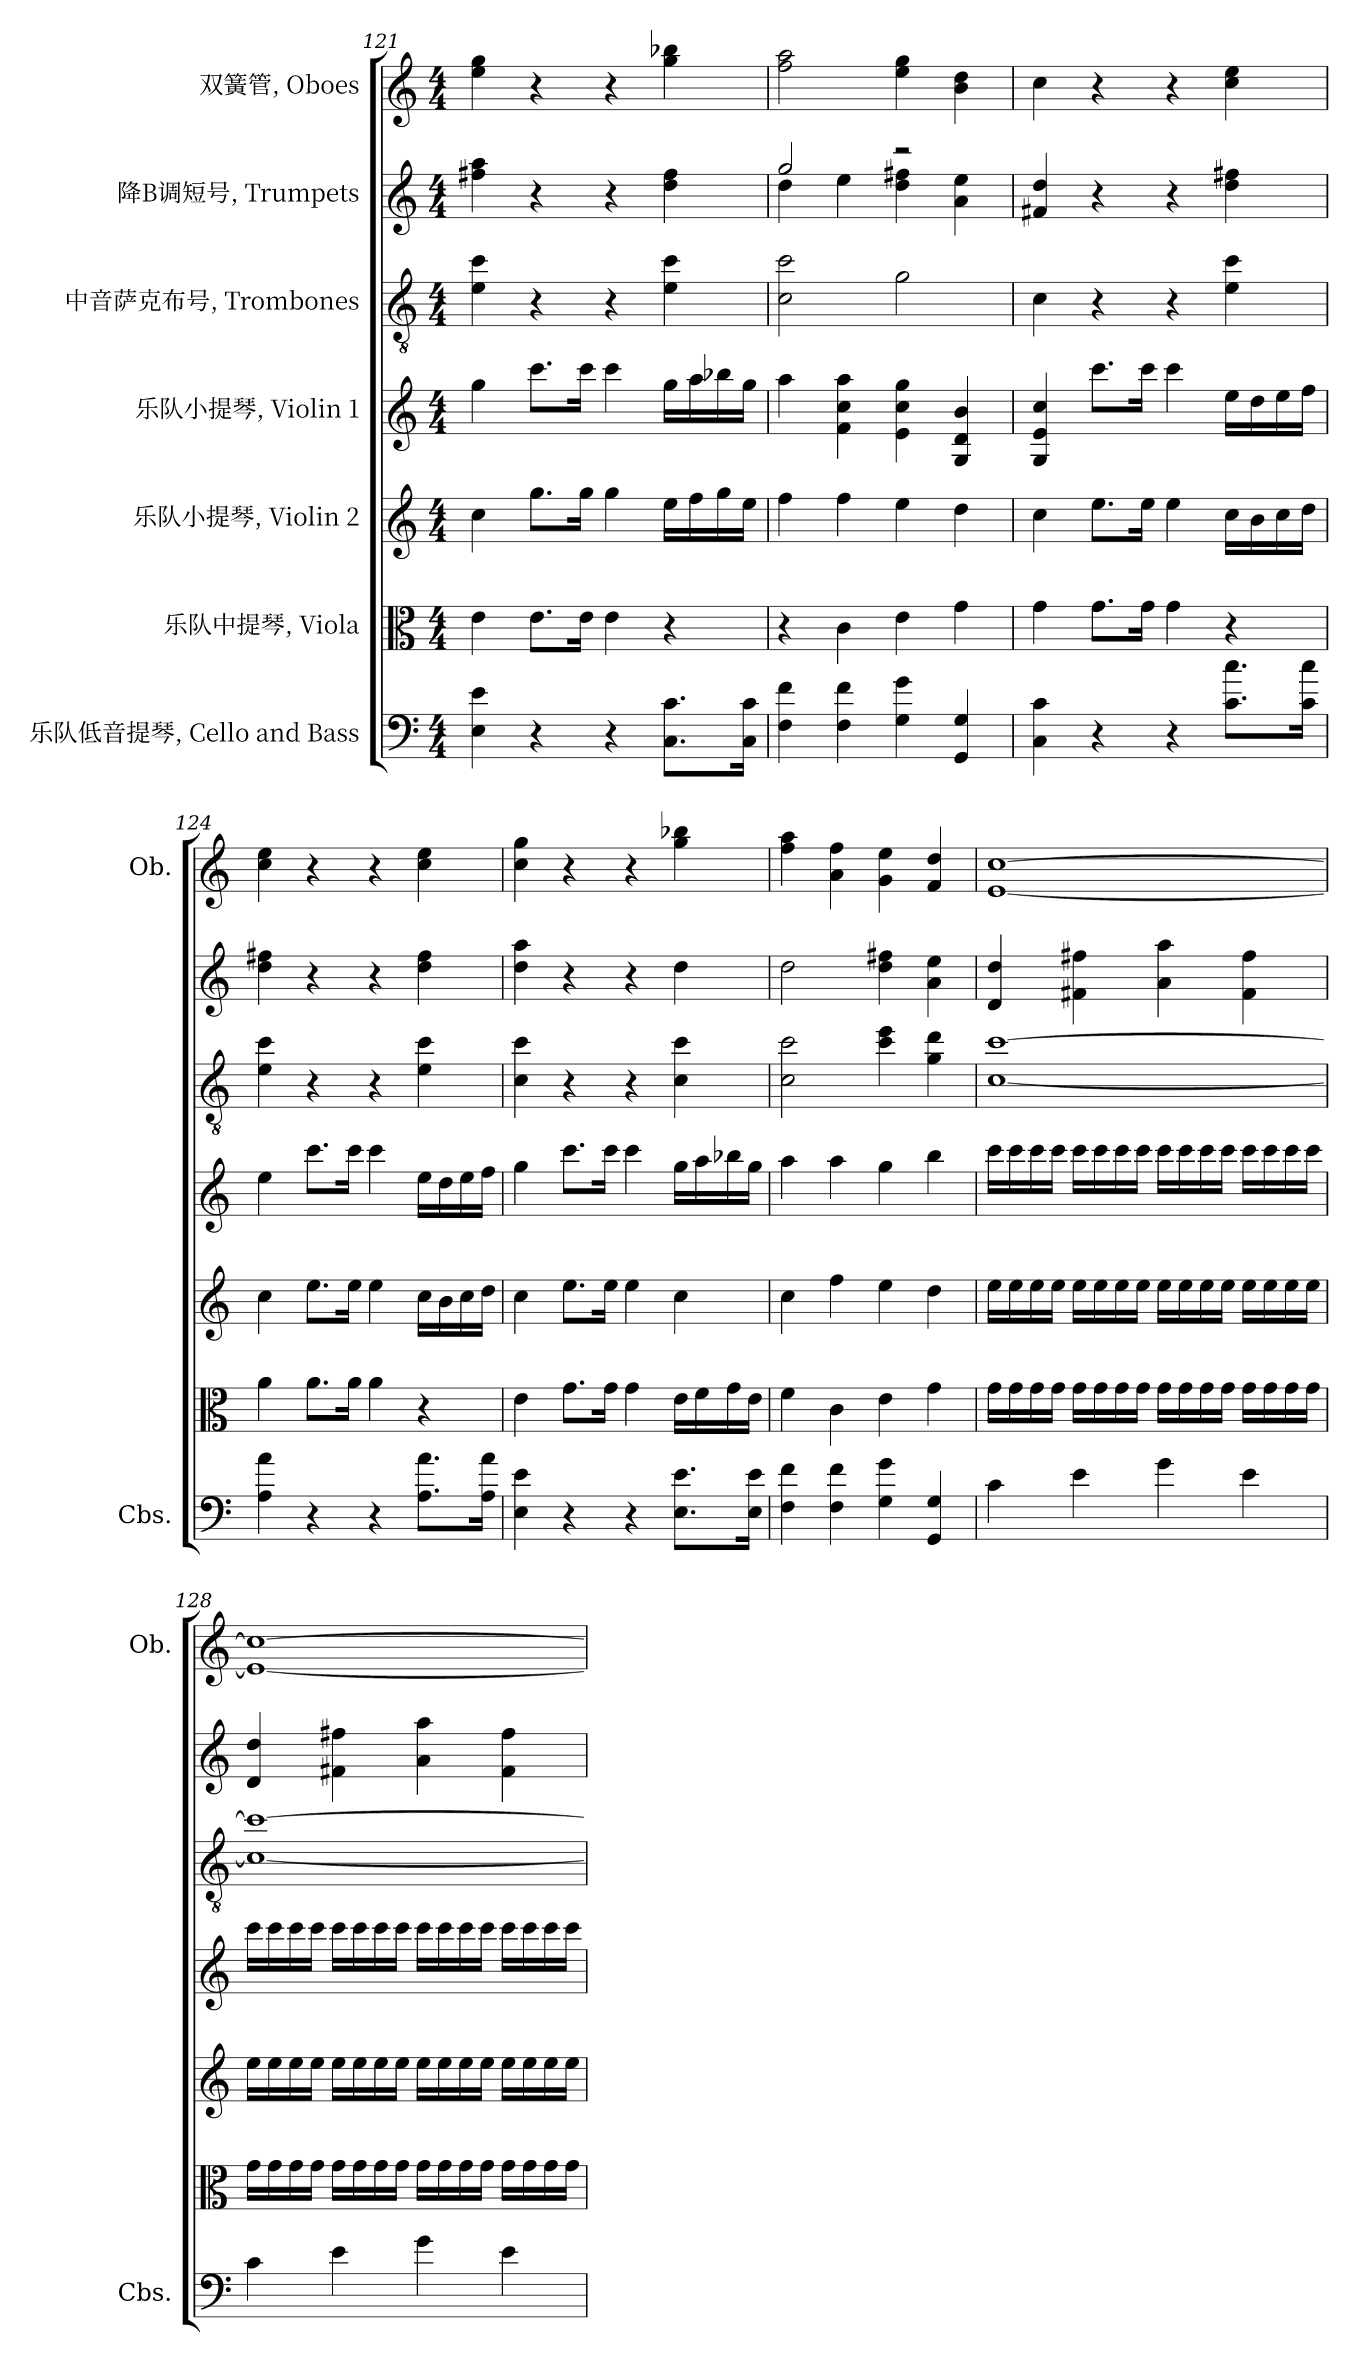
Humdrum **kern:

**kern	**kern	**kern	**kern	**kern	**kern	**kern
*part7	*part6	*part5	*part4	*part3	*part2	*part1
*staff7	*staff6	*staff5	*staff4	*staff3	*staff2	*staff1
*I"乐队低音提琴, Cello and Bass	*I"乐队中提琴, Viola	*I"乐队小提琴, Violin 2	*I"乐队小提琴, Violin 1	*I"中音萨克布号, Trombones	*I"降B调短号, Trumpets	*I"双簧管, Oboes
*I'Cbs.	*	*	*	*	*	*I'Ob.
*clefF4	*clefC3	*clefG2	*clefG2	*clefGv2	*clefG2	*clefG2
*ITrd7c12	*	*	*	*	*ITrd1c2	*
*k[]	*k[]	*k[]	*k[]	*k[]	*k[b-e-]	*k[]
*M4/4	*M4/4	*M4/4	*M4/4	*M4/4	*M4/4	*M4/4
=121	=121	=121	=121	=121	=121	=121
4EE\ 4E\	4e\	4cc\	4gg\	4e\ 4cc\	4een\ 4gg\	4ee\ 4gg\
4r	8.e\L	8.gg\L	8.ccc\L	4r	4r	4r
.	16e\Jk	16gg\Jk	16ccc\Jk	.	.	.
4r	4e\	4gg\	4ccc\	4r	4r	4r
8.CC\ 8.C\L	4r	16ee\LL	16gg\LL	4e\ 4cc\	4cc\ 4ee\	4gg\ 4bb-X\
.	.	16ff\	16aa\	.	.	.
.	.	16gg\	16bb-X\	.	.	.
16CC\ 16C\Jk	.	16ee\JJ	16gg\JJ	.	.	.
=122	=122	=122	=122	=122	=122	=122
*	*	*	*	*	*^	*
4FF\ 4F\	4r	4ff\	4aa\	2c\ 2cc\	2ff/	4cc\	2ff\ 2aa\
4FF\ 4F\	4c\	4ff\	4f\ 4cc\ 4aa\	.	.	4dd\	.
4GG\ 4G\	4e\	4ee\	4e\ 4cc\ 4gg\	2g\	2r	4cc\ 4een\	4ee\ 4gg\
4GGG/ 4GG/	4g\	4dd\	4G/ 4d/ 4b/	.	.	4g\ 4dd\	4b\ 4dd\
*	*	*	*	*	*v	*v	*
!!LO:PB:g=z
=123	=123	=123	=123	=123	=123	=123
4CC\ 4C\	4g\	4cc\	4G/ 4e/ 4cc/	4c\	4en/ 4cc/	4cc\
4r	8.g\L	8.ee\L	8.ccc\L	4r	4r	4r
.	16g\Jk	16ee\Jk	16ccc\Jk	.	.	.
4r	4g\	4ee\	4ccc\	4r	4r	4r
8.C\ 8.c\L	4r	16cc\LL	16ee\LL	4e\ 4cc\	4cc\ 4een\	4cc\ 4ee\
.	.	16b\	16dd\	.	.	.
.	.	16cc\	16ee\	.	.	.
16C\ 16c\Jk	.	16dd\JJ	16ff\JJ	.	.	.
=124	=124	=124	=124	=124	=124	=124
4AA\ 4A\	4a\	4cc\	4ee\	4e\ 4cc\	4cc\ 4een\	4cc\ 4ee\
4r	8.a\L	8.ee\L	8.ccc\L	4r	4r	4r
.	16a\Jk	16ee\Jk	16ccc\Jk	.	.	.
4r	4a\	4ee\	4ccc\	4r	4r	4r
8.AA\ 8.A\L	4r	16cc\LL	16ee\LL	4e\ 4cc\	4cc\ 4ee\	4cc\ 4ee\
.	.	16b\	16dd\	.	.	.
.	.	16cc\	16ee\	.	.	.
16AA\ 16A\Jk	.	16dd\JJ	16ff\JJ	.	.	.
=125	=125	=125	=125	=125	=125	=125
4EE\ 4E\	4e\	4cc\	4gg\	4c\ 4cc\	4cc\ 4gg\	4cc\ 4gg\
4r	8.g\L	8.ee\L	8.ccc\L	4r	4r	4r
.	16g\Jk	16ee\Jk	16ccc\Jk	.	.	.
4r	4g\	4ee\	4ccc\	4r	4r	4r
8.EE\ 8.E\L	16e\LL	4cc\	16gg\LL	4c\ 4cc\	4cc\	4gg\ 4bb-X\
.	16f\	.	16aa\	.	.	.
.	16g\	.	16bb-X\	.	.	.
16EE\ 16E\Jk	16e\JJ	.	16gg\JJ	.	.	.
=126	=126	=126	=126	=126	=126	=126
4FF\ 4F\	4f\	4cc\	4aa\	2c\ 2cc\	2cc\	4ff\ 4aa\
4FF\ 4F\	4c\	4ff\	4aa\	.	.	4a\ 4ff\
4GG\ 4G\	4e\	4ee\	4gg\	4cc\ 4ee\	4cc\ 4een\	4g\ 4ee\
4GGG/ 4GG/	4g\	4dd\	4bb\	4g\ 4dd\	4g\ 4dd\	4f/ 4dd/
!!LO:PB:g=z
=127	=127	=127	=127	=127	=127	=127
4C\	16g\LL	16ee\LL	16ccc\LL	[1c [1cc	4c/ 4cc/	[1e [1cc
.	16g\	16ee\	16ccc\	.	.	.
.	16g\	16ee\	16ccc\	.	.	.
.	16g\JJ	16ee\JJ	16ccc\JJ	.	.	.
4E\	16g\LL	16ee\LL	16ccc\LL	.	4en\ 4een\	.
.	16g\	16ee\	16ccc\	.	.	.
.	16g\	16ee\	16ccc\	.	.	.
.	16g\JJ	16ee\JJ	16ccc\JJ	.	.	.
4G\	16g\LL	16ee\LL	16ccc\LL	.	4g\ 4gg\	.
.	16g\	16ee\	16ccc\	.	.	.
.	16g\	16ee\	16ccc\	.	.	.
.	16g\JJ	16ee\JJ	16ccc\JJ	.	.	.
4E\	16g\LL	16ee\LL	16ccc\LL	.	4e\ 4ee\	.
.	16g\	16ee\	16ccc\	.	.	.
.	16g\	16ee\	16ccc\	.	.	.
.	16g\JJ	16ee\JJ	16ccc\JJ	.	.	.
!!LO:PB:g=z
=128	=128	=128	=128	=128	=128	=128
4C\	16g\LL	16ee\LL	16ccc\LL	1c_ 1cc_	4c/ 4cc/	1e_ 1cc_
.	16g\	16ee\	16ccc\	.	.	.
.	16g\	16ee\	16ccc\	.	.	.
.	16g\JJ	16ee\JJ	16ccc\JJ	.	.	.
4E\	16g\LL	16ee\LL	16ccc\LL	.	4en\ 4een\	.
.	16g\	16ee\	16ccc\	.	.	.
.	16g\	16ee\	16ccc\	.	.	.
.	16g\JJ	16ee\JJ	16ccc\JJ	.	.	.
4G\	16g\LL	16ee\LL	16ccc\LL	.	4g\ 4gg\	.
.	16g\	16ee\	16ccc\	.	.	.
.	16g\	16ee\	16ccc\	.	.	.
.	16g\JJ	16ee\JJ	16ccc\JJ	.	.	.
4E\	16g\LL	16ee\LL	16ccc\LL	.	4e\ 4ee\	.
.	16g\	16ee\	16ccc\	.	.	.
.	16g\	16ee\	16ccc\	.	.	.
.	16g\JJ	16ee\JJ	16ccc\JJ	.	.	.
=	=	=	=	=	=	=
*-	*-	*-	*-	*-	*-	*-
